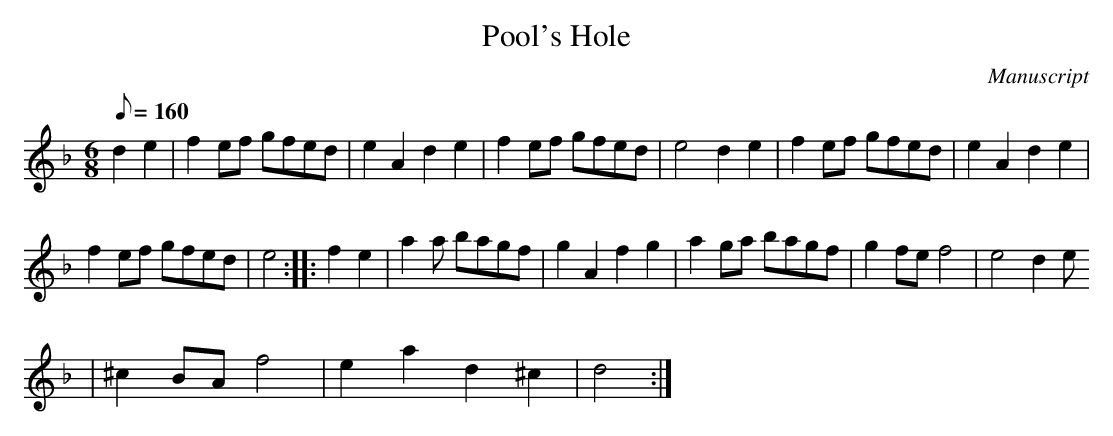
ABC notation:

X:1
T: Pool's Hole
M:6/8
L:1/8
Q:160
O:Manuscript
K:F
d2 e2|f2 ef gfed|e2 A2 d2 e2|f2 ef gfed|e4 d2 e2|f2 ef gfed|e2 A2 d2 e2|
\
f2 ef gfed| e4:: f2 e2|a2a bagf|g2 A2 f2 g2|a2 ga bagf| g2 fe f4|e4 d2 e
2|\
^c2 BA f4|e2 a2 d2 ^c2| d4:|
